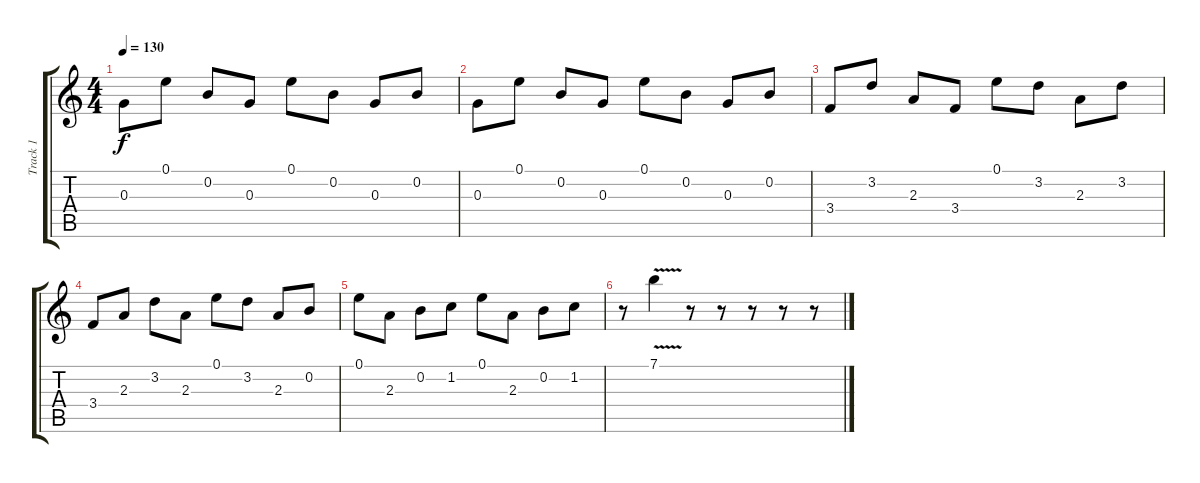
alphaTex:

\track ("Track 1" "Track 1") {instrument acousticguitarsteel}
\staff {score tabs}
\tuning (E4 B3 G3 D3 A2 E2) {hide}
\ts (4 4)
\tempo 130
\clef g2
\ks c
0.3.8{dy f} 0.1.8 0.2.8 0.3.8 0.1.8 0.2.8 0.3.8 0.2.8 |
0.3.8 0.1.8 0.2.8 0.3.8 0.1.8 0.2.8 0.3.8 0.2.8 |
3.4.8 3.2.8 2.3.8 3.4.8 0.1.8 3.2.8 2.3.8 3.2.8 |
3.4.8 2.3.8 3.2.8 2.3.8 0.1.8 3.2.8 2.3.8 0.2.8 |
0.1.8 2.3.8 0.2.8 1.2.8 0.1.8 2.3.8 0.2.8 1.2.8 |
r.8 7.1{v}.4 r.8 r.8 r.8 r.8 r.8
